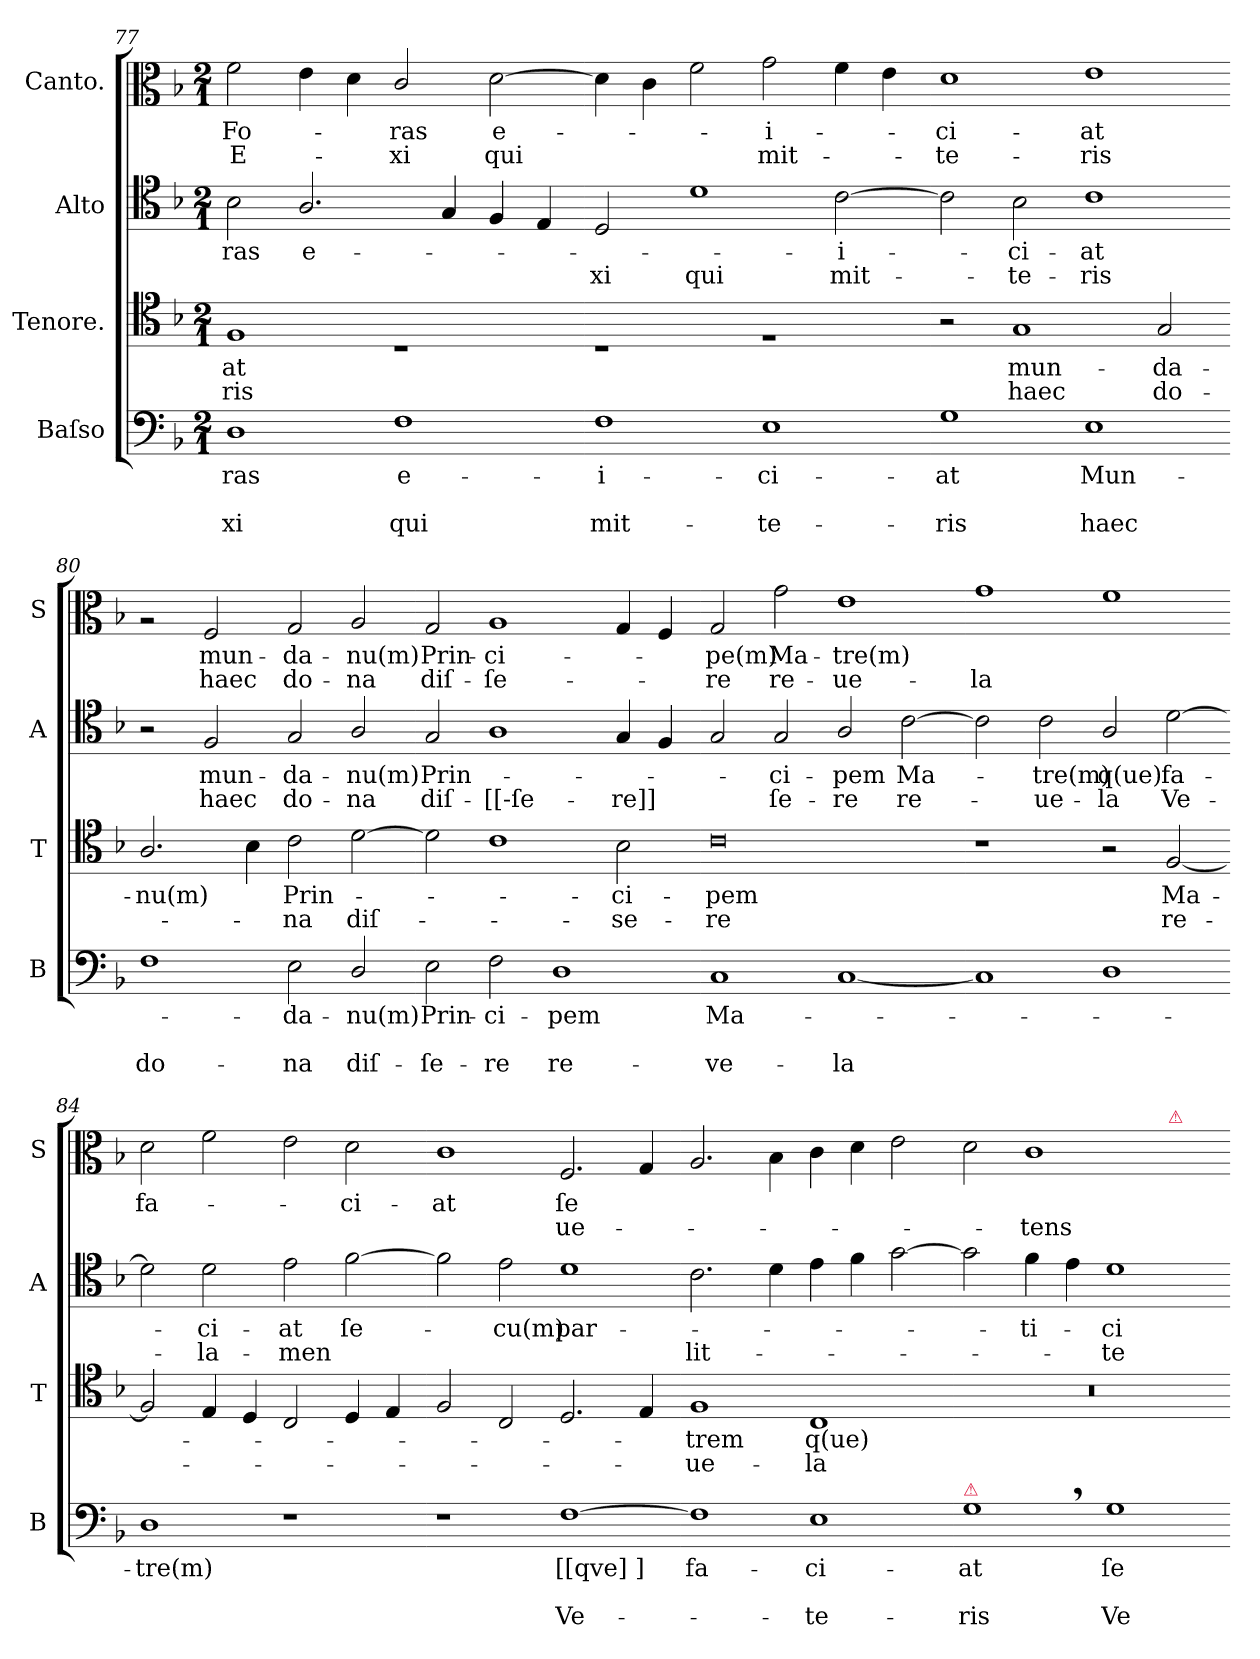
**kern	**text	**text	**text	**kern	**text	**text	**kern	**text	**text	**kern	**text	**text
*part4	*part4	*part4	*part4	*part3	*part3	*part3	*part2	*part2	*part2	*part1	*part1	*part1
*staff4	*staff4	*staff4	*staff4	*staff3	*staff3	*staff3	*staff2	*staff2	*staff2	*staff1	*staff1	*staff1
*I"Baſso	*	*	*	*I"Tenore.	*	*	*I"Alto	*	*	*I"Canto.	*	*
*I'B	*	*	*	*I'T	*	*	*I'A	*	*	*I'S	*	*
*clefF4	*	*	*	*clefC4	*	*	*clefC4	*	*	*clefC3	*	*
*k[b-]	*	*	*	*k[b-]	*	*	*k[b-]	*	*	*k[b-]	*	*
*F:	*	*	*	*F:	*	*	*F:	*	*	*F:	*	*
*M2/1	*	*	*	*M2/1	*	*	*M2/1	*	*	*M2/1	*	*
=77	=77	=77	=77	=77	=77	=77	=77	=77	=77	=77	=77	=77
!	!	!	!	!	!	!	!	!	!	!	!LO:LY:i	!LO:LY:i
1D	-ras	.	-xi	1F	-at	-ris	2B-\	-ras	.	2f\	Fo-	E-
.	.	.	.	.	.	.	2.A/	e-	.	4e\	.	.
.	.	.	.	.	.	.	.	.	.	4d\	.	.
!	!	!	!	!	!	!	!	!	!	!	!LO:LY:i	!LO:LY:i
1F	e-	.	qui	1rD	.	.	.	.	.	2c/	-ras	-xi
.	.	.	.	.	.	.	4G/	.	.	.	.	.
!	!	!	!	!	!	!	!	!	!	!	!LO:LY:i	!LO:LY:i
.	.	.	.	.	.	.	4F/	.	.	[2d\	e-	qui
.	.	.	.	.	.	.	4E/	.	.	.	.	.
=78-	=78-	=78-	=78-	=78-	=78-	=78-	=78-	=78-	=78-	=78-	=78-	=78-
1F	-i-	.	mit-	1rD	.	.	2D/	.	-xi	4d\]	.	.
.	.	.	.	.	.	.	.	.	.	4c\	.	.
.	.	.	.	.	.	.	1d	.	qui	2f\	.	.
!	!	!	!	!	!	!	!	!	!	!	!LO:LY:i	!LO:LY:i
1E	-ci-	.	-te-	1rF	.	.	.	.	.	2g\	-i-	mit-
.	.	.	.	.	.	.	[2c\	-i-	mit-	4f\	.	.
.	.	.	.	.	.	.	.	.	.	4e\	.	.
=79-	=79-	=79-	=79-	=79-	=79-	=79-	=79-	=79-	=79-	=79-	=79-	=79-
!	!	!	!	!	!	!	!	!	!	!	!LO:LY:i	!LO:LY:i
1G	-at	.	-ris	2r	.	.	2c\]	.	.	1d	-ci-	-te-
.	.	.	.	1G	mun-	haec	2B-\	-ci-	-te-	.	.	.
!	!	!	!	!	!	!	!	!	!	!	!LO:LY:i	!LO:LY:i
1E	Mun-	.	haec	.	.	.	1c	-at	-ris	1e	-at	-ris
.	.	.	.	2G/	-da-	do-	.	.	.	.	.	.
=80-	=80-	=80-	=80-	=80-	=80-	=80-	=80-	=80-	=80-	=80-	=80-	=80-
1F	.	.	do-	2.A/	-nu(m)	.	2r	.	.	2rA	.	.
.	.	.	.	.	.	.	2F/	mun-	haec	2F/	mun-	haec
.	.	.	.	4B-\	.	.	.	.	.	.	.	.
2E\	-da-	.	-na	2c\	Prin-	-na	2G/	-da-	do-	2G/	-da-	do-
2D/	-nu(m)	.	diſ-	[2d\	.	diſ-	2A/	-nu(m)	-na	2A/	-nu(m)	-na
=81-	=81-	=81-	=81-	=81-	=81-	=81-	=81-	=81-	=81-	=81-	=81-	=81-
2E\	Prin-	.	-ſe-	2d\]	.	.	2G/	Prin-	diſ-	2G/	Prin-	diſ-
2F\	-ci-	.	-re	1c	.	.	1A	.	[[-ſe-	1A	-ci-	-ſe-
1D	-pem	.	re-	.	.	.	.	.	.	.	.	.
.	.	.	.	2B-\	-ci-	-se-	4G/	.	-re]]	4G/	.	.
.	.	.	.	.	.	.	4F/	.	.	4F/	.	.
=82-	=82-	=82-	=82-	=82-	=82-	=82-	=82-	=82-	=82-	=82-	=82-	=82-
1C	Ma-	.	-ve-	0c	-pem	-re	2G/	.	.	2G/	-pe(m)	-re
.	.	.	.	.	.	.	2G/	-ci-	-ſe-	2g\	Ma-	re-
[1C	.	.	-la	.	.	.	2A/	-pem	-re	1e	-tre(m)	-ue-
.	.	.	.	.	.	.	[2c\	Ma-	re-	.	.	.
=83-	=83-	=83-	=83-	=83-	=83-	=83-	=83-	=83-	=83-	=83-	=83-	=83-
1C]	.	.	.	1r	.	.	2c\]	.	.	1g	.	-la
.	.	.	.	.	.	.	2c\	-tre(m)	-ue-	.	.	.
1D	.	.	.	2r	.	.	2A/	q(ue)	-la	1f	.	.
.	.	.	.	[2F/	Ma-	re-	[2d\	fa-	Ve-	.	.	.
=84-	=84-	=84-	=84-	=84-	=84-	=84-	=84-	=84-	=84-	=84-	=84-	=84-
1D	-tre(m)	.	.	2F/]	.	.	2d\]	.	.	2d\	fa-	.
.	.	.	.	4E/	.	.	2d\	-ci-	-la-	2f\	.	.
.	.	.	.	4D/	.	.	.	.	.	.	.	.
1r	.	.	.	2C/	.	.	2e\	-at	-men	2e\	.	.
.	.	.	.	4D/	.	.	[2f\	ſe-	.	2d\	-ci-	.
.	.	.	.	4E/	.	.	.	.	.	.	.	.
=85-	=85-	=85-	=85-	=85-	=85-	=85-	=85-	=85-	=85-	=85-	=85-	=85-
1r	.	.	.	2F/	.	.	2f\]	.	.	1c	-at	.
.	.	.	.	2C/	.	.	2e\	-cu(m)	.	.	.	.
[1F	[[qve]]	.	Ve-	2.D/	.	.	1d	par-	.	2.F/	ſe	ue-
.	.	.	.	4E/	.	.	.	.	.	4G/	.	.
=86-	=86-	=86-	=86-	=86-	=86-	=86-	=86-	=86-	=86-	=86-	=86-	=86-
1F]	fa-	.	.	1F	-trem	-ue-	2.c\	.	lit-	2.A/	.	.
.	.	.	.	.	.	.	4d\	.	.	4B-\	.	.
1E	-ci-	.	-te-	1C	q(ue)	-la	4e\	.	.	4c\	.	.
.	.	.	.	.	.	.	4f\	.	.	4d\	.	.
.	.	.	.	.	.	.	[2g\	.	.	2e\	.	.
=87-	=87-	=87-	=87-	=87-	=87-	=87-	=87-	=87-	=87-	=87-	=87-	=87-
!LO:TX:a:color=crimson:t=⚠	!	!	!	!	!	!	!	!	!	!	!	!
1G,<	-at	.	-ris	0r	.	.	2g\]	.	.	2d\	.	.
.	.	.	.	.	.	.	4f\	-ti-	.	1c	.	-tens
.	.	.	.	.	.	.	4e\	.	.	.	.	.
1G	ſe-	.	Ve-	.	.	.	1d	-ci-	-te-	.	.	.
!	!	!	!	!	!	!	!	!	!	!LO:TX:a:color=crimson:t=⚠	!	!
.	.	.	.	.	.	.	.	.	.	2c\yy	.	.
=-	=-	=-	=-	=-	=-	=-	=-	=-	=-	=-	=-	=-
*-	*-	*-	*-	*-	*-	*-	*-	*-	*-	*-	*-	*-
